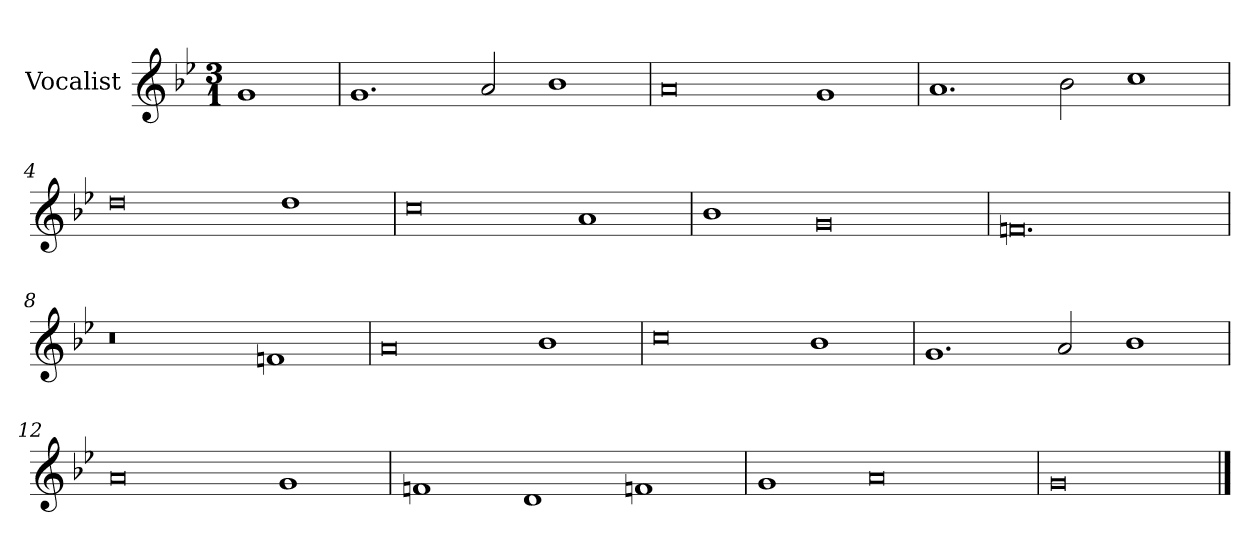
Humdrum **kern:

**kern
*part1
*staff1
*I"Vocalist
*k[b-e-]
*g:
*M3/1
=
1g
=1
1.g
2a
1b-
=2
0a
1g
=3
1.a
2b-
1cc
=4
0dd
1dd
=5
0cc
1a
=6
1b-
0g
=7
0.fn
=8
0r
1fn
=9
0a
1b-
=10
0cc
1b-
=11
1.g
2a
1b-
=12
0a
1g
=13
1fn
1d
1fn
=14
1g
0a
=15
0g
==
*-
